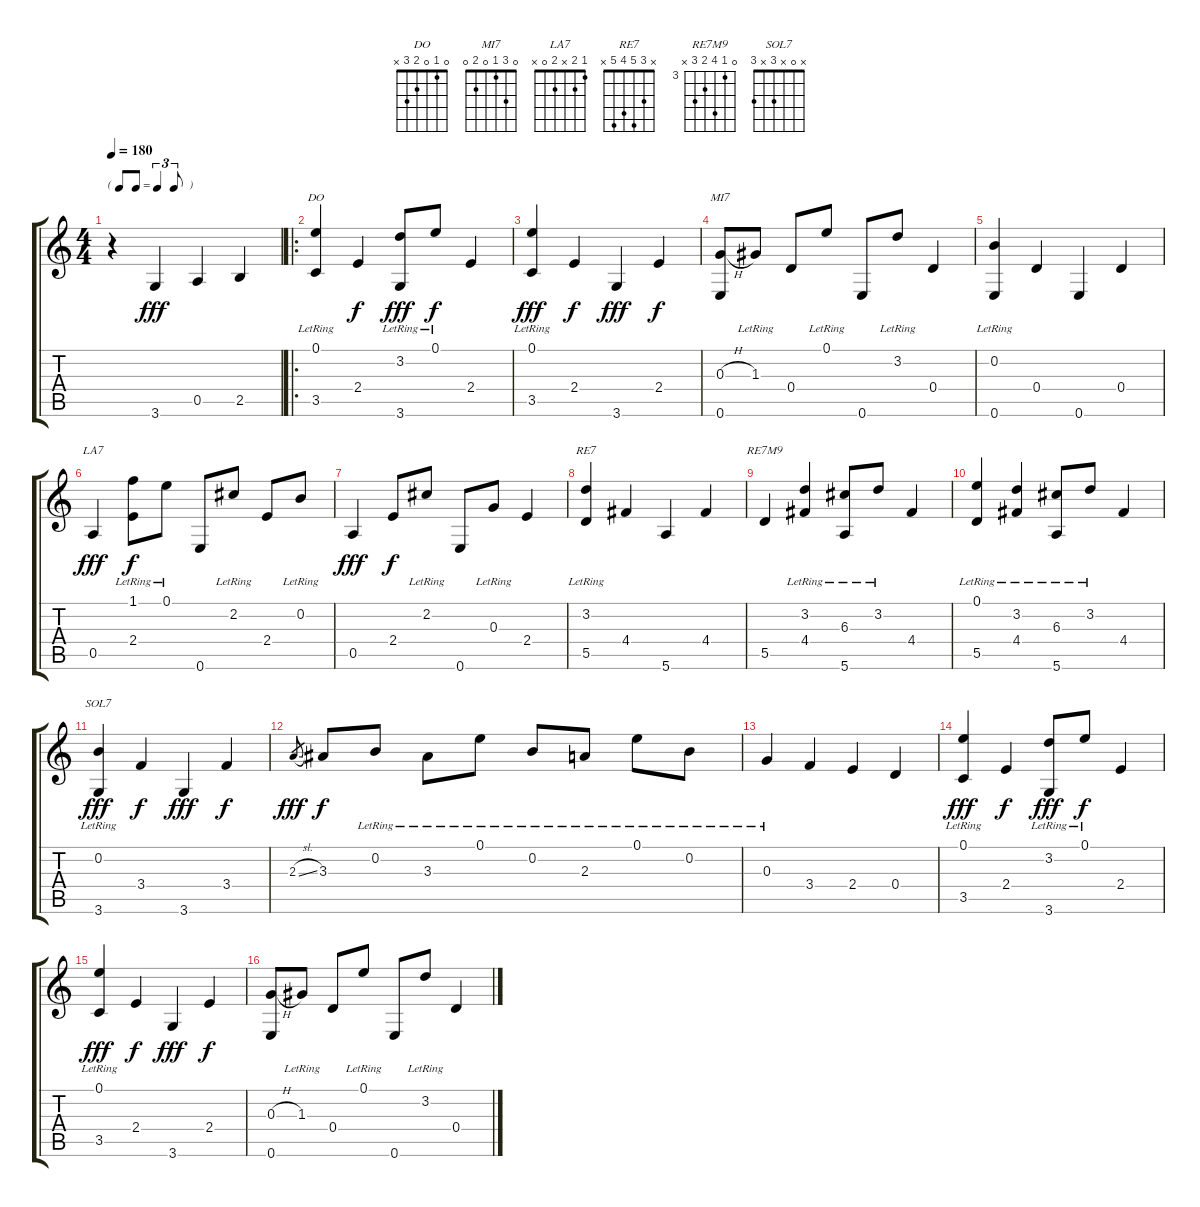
\track "" {instrument acousticguitarnylon}
\staff {score tabs}
\tuning (E4 B3 G3 D3 A2 E2) {hide}
\chord ("DO" 0 1 0 2 3 x)
\chord ("MI7" 0 3 1 0 2 0)
\chord ("LA7" 1 2 x 2 0 x)
\chord ("RE7" x 3 5 4 5 x)
\chord ("RE7M9" 0 3 6 4 5 x) {firstfret 3}
\chord ("SOL7" x 0 x 3 x 3)
\ts (4 4)
\tf triplet8th
\tempo 180
\clef g2
\ks c
r.4{dy fff instrument acousticguitarnylon} 3.6.4 0.5.4 2.5.4 |
\ro
(0.1{lr} 3.5).4{ch "DO"} 2.4.4{dy f} (3.2{lr} 3.6).8{dy fff} 0.1{lr}.8{dy f} 2.4.4 |
(0.1{lr} 3.5).4{dy fff} 2.4.4{dy f} 3.6.4{dy fff} 2.4.4{dy f} |
(0.3{h} 0.6).8{ch "MI7"} 1.3{lr}.8 0.4.8 0.1{lr}.8 0.6.8 3.2{lr}.8 0.4.4 |
(0.2{lr} 0.6).4 0.4.4 0.6.4 0.4.4 |
0.5.4{ch "LA7" dy fff} (1.1{lr} 2.4).8{dy f} 0.1{lr}.8 0.6.8 2.2{lr}.8 2.4.8 0.2{lr}.8 |
0.5.4{dy fff} 2.4.8{dy f} 2.2{lr}.8 0.6.8 0.3{lr}.8 2.4.4 |
(3.2{lr} 5.5).4{ch "RE7"} 4.4.4 5.6.4 4.4.4 |
5.5.4{ch "RE7M9"} (3.2{lr} 4.4).4 (6.3{lr} 5.6).8 3.2{lr}.8 4.4.4 |
(0.1{lr} 5.5).4 (3.2{lr} 4.4).4 (6.3{lr} 5.6).8 3.2{lr}.8 4.4.4 |
(0.2{lr} 3.6).4{ch "SOL7" dy fff} 3.4.4{dy f} 3.6.4{dy fff} 3.4.4{dy f} |
2.3{sl}.8{gr dy fff} 3.3.8{dy f} 0.2{lr}.8 3.3{lr}.8 0.1{lr}.8 0.2{lr}.8 2.3{lr}.8 0.1{lr}.8 0.2{lr}.8 |
0.3{lr}.4 3.4.4 2.4.4 0.4.4 |
(0.1{lr} 3.5).4{dy fff} 2.4.4{dy f} (3.2{lr} 3.6).8{dy fff} 0.1{lr}.8{dy f} 2.4.4 |
(0.1{lr} 3.5).4{dy fff} 2.4.4{dy f} 3.6.4{dy fff} 2.4.4{dy f} |
(0.3{h} 0.6).8 1.3{lr}.8 0.4.8 0.1{lr}.8 0.6.8 3.2{lr}.8 0.4.4
